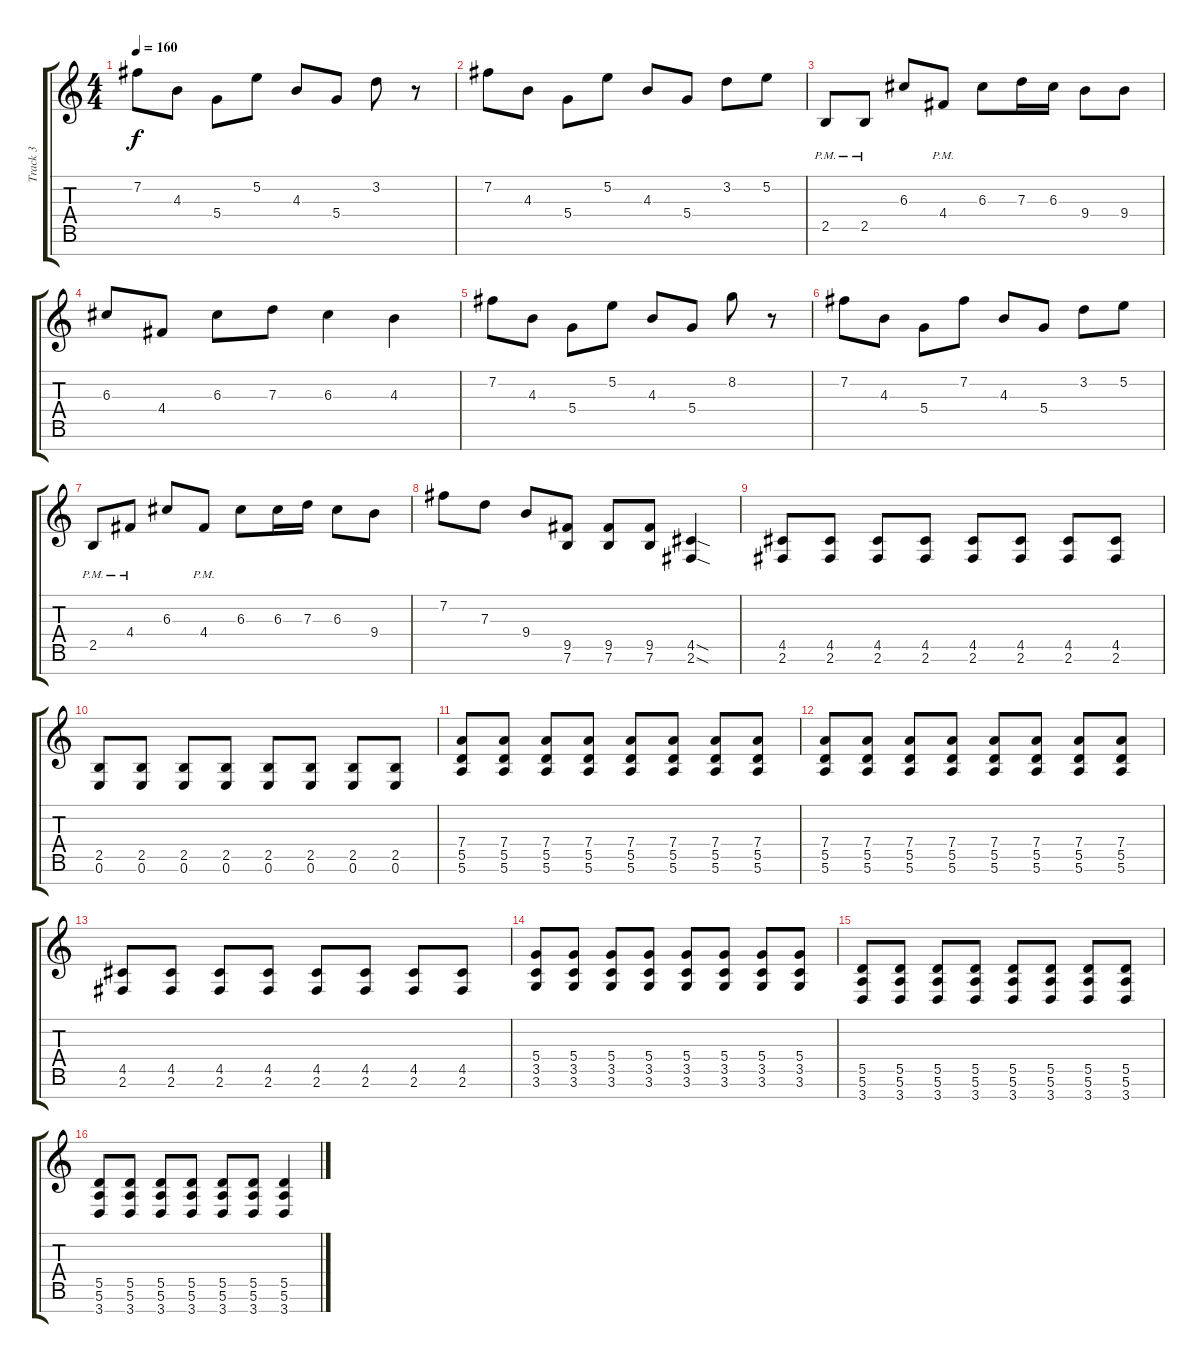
\track ("Track 3" "Track 3") {instrument distortionguitar}
\staff {score tabs}
\tuning (E4 B3 G3 D3 A2 E2 B1) {hide}
\ts (4 4)
\tempo 160
\clef g2
\ks c
7.2.8{dy f} 4.3.8 5.4.8 5.2.8 4.3.8 5.4.8 3.2.8 r.8 |
7.2.8 4.3.8 5.4.8 5.2.8 4.3.8 5.4.8 3.2.8 5.2.8 |
2.5{pm}.8 2.5{pm}.8 6.3.8 4.4{pm}.8 6.3.8 7.3.16 6.3.16 9.4.8 9.4.8 |
6.3.8 4.4.8 6.3.8 7.3.8 6.3.4 4.3.4 |
7.2.8 4.3.8 5.4.8 5.2.8 4.3.8 5.4.8 8.2.8 r.8 |
7.2.8 4.3.8 5.4.8 7.2.8 4.3.8 5.4.8 3.2.8 5.2.8 |
2.5{pm}.8 4.4{pm}.8 6.3.8 4.4{pm}.8 6.3.8 6.3.16 7.3.16 6.3.8 9.4.8 |
7.2.8 7.3.8 9.4.8 (9.5 7.6).8 (9.5 7.6).8 (9.5 7.6).8 (4.5{sod} 2.6{sod}).4 |
(4.5 2.6).8 (4.5 2.6).8 (4.5 2.6).8 (4.5 2.6).8 (4.5 2.6).8 (4.5 2.6).8 (4.5 2.6).8 (4.5 2.6).8 |
(2.5 0.6).8 (2.5 0.6).8 (2.5 0.6).8 (2.5 0.6).8 (2.5 0.6).8 (2.5 0.6).8 (2.5 0.6).8 (2.5 0.6).8 |
(7.4 5.5 5.6).8 (7.4 5.5 5.6).8 (7.4 5.5 5.6).8 (7.4 5.5 5.6).8 (7.4 5.5 5.6).8 (7.4 5.5 5.6).8 (7.4 5.5 5.6).8 (7.4 5.5 5.6).8 |
(7.4 5.5 5.6).8 (7.4 5.5 5.6).8 (7.4 5.5 5.6).8 (7.4 5.5 5.6).8 (7.4 5.5 5.6).8 (7.4 5.5 5.6).8 (7.4 5.5 5.6).8 (7.4 5.5 5.6).8 |
(4.5 2.6).8 (4.5 2.6).8 (4.5 2.6).8 (4.5 2.6).8 (4.5 2.6).8 (4.5 2.6).8 (4.5 2.6).8 (4.5 2.6).8 |
(5.4 3.5 3.6).8 (5.4 3.5 3.6).8 (5.4 3.5 3.6).8 (5.4 3.5 3.6).8 (5.4 3.5 3.6).8 (5.4 3.5 3.6).8 (5.4 3.5 3.6).8 (5.4 3.5 3.6).8 |
(5.5 5.6 3.7).8 (5.5 5.6 3.7).8 (5.5 5.6 3.7).8 (5.5 5.6 3.7).8 (5.5 5.6 3.7).8 (5.5 5.6 3.7).8 (5.5 5.6 3.7).8 (5.5 5.6 3.7).8 |
(5.5 5.6 3.7).8 (5.5 5.6 3.7).8 (5.5 5.6 3.7).8 (5.5 5.6 3.7).8 (5.5 5.6 3.7).8 (5.5 5.6 3.7).8 (5.5 5.6 3.7).4
